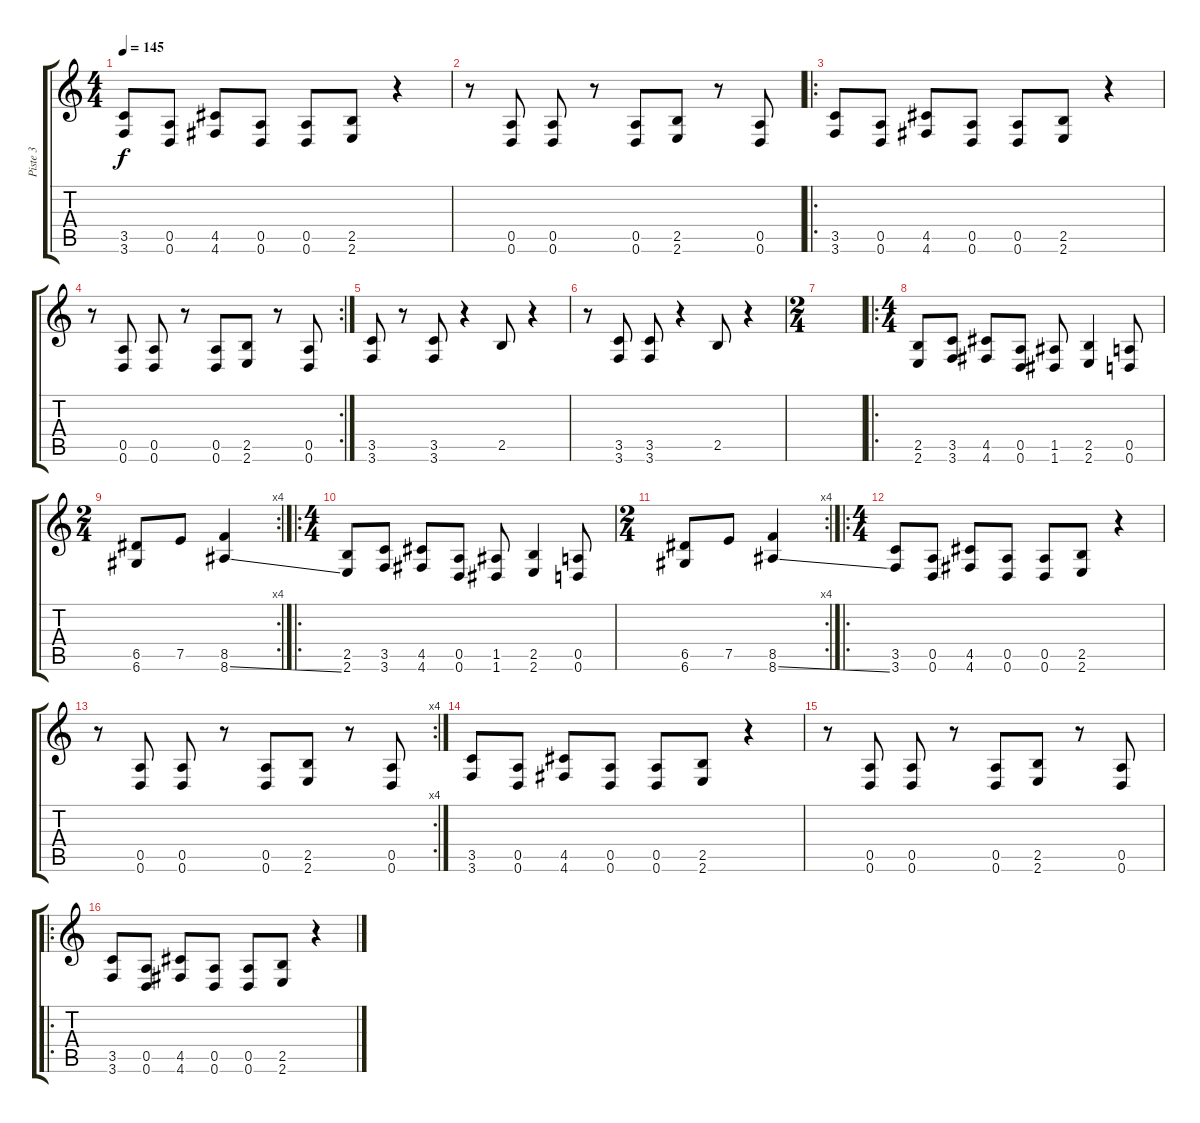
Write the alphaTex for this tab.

\track ("Piste 3" "Piste 3") {instrument electricbassfinger}
\staff {score tabs}
\tuning (E4 B3 G3 D3 A2 D2) {hide}
\ts (4 4)
\tempo 145
\clef g2
\ks c
(3.5 3.6).8{dy f} (0.5 0.6).8 (4.5 4.6).8 (0.5 0.6).8 (0.5 0.6).8 (2.5 2.6).8 r.4 |
r.8 (0.5 0.6).8 (0.5 0.6).8 r.8 (0.5 0.6).8 (2.5 2.6).8 r.8 (0.5 0.6).8 |
\ro
(3.5 3.6).8 (0.5 0.6).8 (4.5 4.6).8 (0.5 0.6).8 (0.5 0.6).8 (2.5 2.6).8 r.4 |
\rc 2
r.8 (0.5 0.6).8 (0.5 0.6).8 r.8 (0.5 0.6).8 (2.5 2.6).8 r.8 (0.5 0.6).8 |
(3.5 3.6).8 r.8 (3.5 3.6).8 r.4 2.5.8 r.4 |
r.8 (3.5 3.6).8 (3.5 3.6).8 r.4 2.5.8 r.4 |
\ts (2 4)
|
\ro
\ts (4 4)
(2.5 2.6).8 (3.5 3.6).8 (4.5 4.6).8 (0.5 0.6).8 (1.5 1.6).8 (2.5 2.6).4 (0.5 0.6).8 |
\rc 4
\ts (2 4)
(6.5 6.6).8 7.5.8 (8.5 8.6{ss}).4 |
\ro
\ts (4 4)
(2.5 2.6).8 (3.5 3.6).8 (4.5 4.6).8 (0.5 0.6).8 (1.5 1.6).8 (2.5 2.6).4 (0.5 0.6).8 |
\rc 4
\ts (2 4)
(6.5 6.6).8 7.5.8 (8.5 8.6{ss}).4 |
\ro
\ts (4 4)
(3.5 3.6).8 (0.5 0.6).8 (4.5 4.6).8 (0.5 0.6).8 (0.5 0.6).8 (2.5 2.6).8 r.4 |
\rc 4
r.8 (0.5 0.6).8 (0.5 0.6).8 r.8 (0.5 0.6).8 (2.5 2.6).8 r.8 (0.5 0.6).8 |
(3.5 3.6).8 (0.5 0.6).8 (4.5 4.6).8 (0.5 0.6).8 (0.5 0.6).8 (2.5 2.6).8 r.4 |
r.8 (0.5 0.6).8 (0.5 0.6).8 r.8 (0.5 0.6).8 (2.5 2.6).8 r.8 (0.5 0.6).8 |
\ro
(3.5 3.6).8 (0.5 0.6).8 (4.5 4.6).8 (0.5 0.6).8 (0.5 0.6).8 (2.5 2.6).8 r.4
